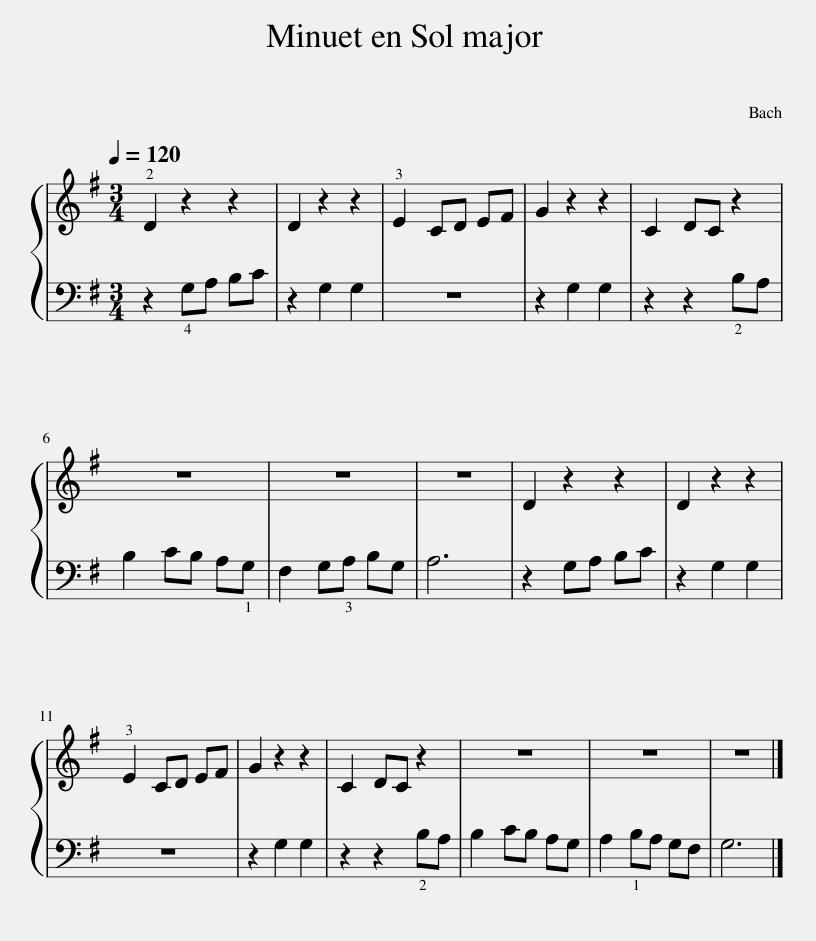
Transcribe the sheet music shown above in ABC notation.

X:1
%%score { 1 | 2 }
L:1/8
Q:1/4=120
M:3/4
I:linebreak $
K:G
V:1 treble
V:2 bass
V:1
 !2!D2 z2 z2 | D2 z2 z2 | !3!E2 CD EF | G2 z2 z2 | C2 DC z2 |$ %5
 z6 | z6 | z6 | D2 z2 z2 | D2 z2 z2 |$ %10
 !3!E2 CD EF | G2 z2 z2 | C2 DC z2 | z6 | z6 | %15
 z6 |] %16
V:2
 z2 !4!G,A, B,C | z2 G,2 G,2 | z6 | z2 G,2 G,2 | z2 z2 !2!B,A, |$ %5
 B,2 CB, A,!1!G, | F,2 G,!3!A, B,G, | A,6 | z2 G,A, B,C | z2 G,2 G,2 |$ %10
 z6 | z2 G,2 G,2 | z2 z2 !2!B,A, | B,2 CB, A,G, | A,2 !1!B,A, G,F, | %15
 G,6 |] %16
